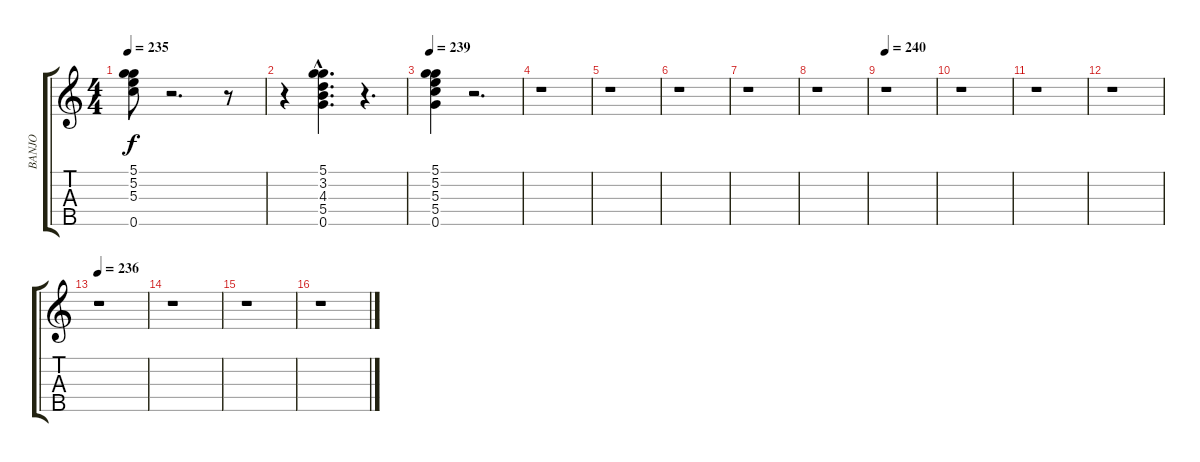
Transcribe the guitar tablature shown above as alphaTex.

\track ("BANJO" "BANJO") {instrument banjo}
\staff {score tabs}
\tuning (D4 B3 G3 D3 G4) {hide}
\displaytranspose 12
\ts (4 4)
\tempo 235
\clef g2
\ks c
(5.1 5.2 5.3 0.5).8{dy f} r.2{d} r.8 |
r.4 (5.1{hac} 3.2{hac} 4.3{hac} 5.4{hac} 0.5{hac}).4{d} r.4{d} |
\tempo 239
(5.1 5.2 5.3 5.4 0.5).4 r.2{d} |
r.1 |
r.1 |
r.1 |
r.1 |
r.1 |
\tempo 240
r.1 |
r.1 |
r.1 |
r.1 |
\tempo 236
r.1 |
r.1 |
r.1 |
r.1
